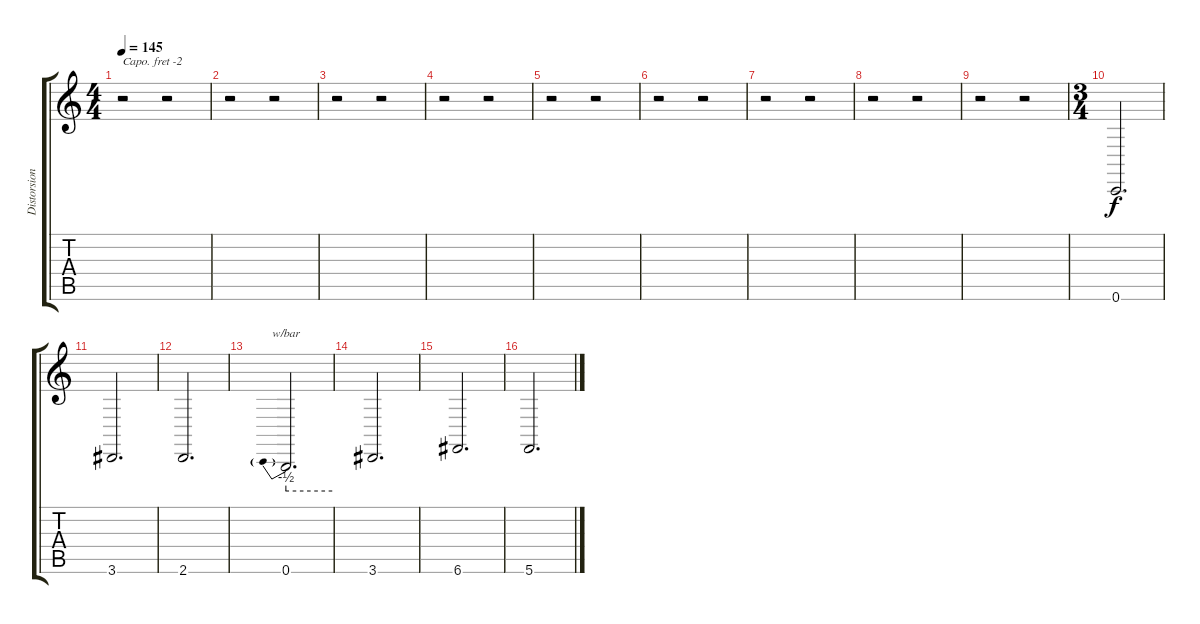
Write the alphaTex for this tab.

\track ("Distorsion Guitar" "Distorsion") {instrument acousticgrandpiano}
\staff {score tabs}
\capo -2
\tuning (E4 B3 G3 D3 A2 D2) {hide}
\ts (4 4)
\tempo 145
\clef g2
\ks c
r.2{dy f} r.2 |
r.2 r.2 |
r.2 r.2 |
r.2 r.2 |
r.2 r.2 |
r.2 r.2 |
r.2 r.2 |
r.2 r.2 |
r.2 r.2 |
\ts (3 4)
0.6.2{d} |
3.6.2{d} |
2.6.2{d} |
0.6.2{d tbe (predive default 0 -2 60 -2)} |
3.6.2{d} |
6.6.2{d} |
5.6.2{d}
